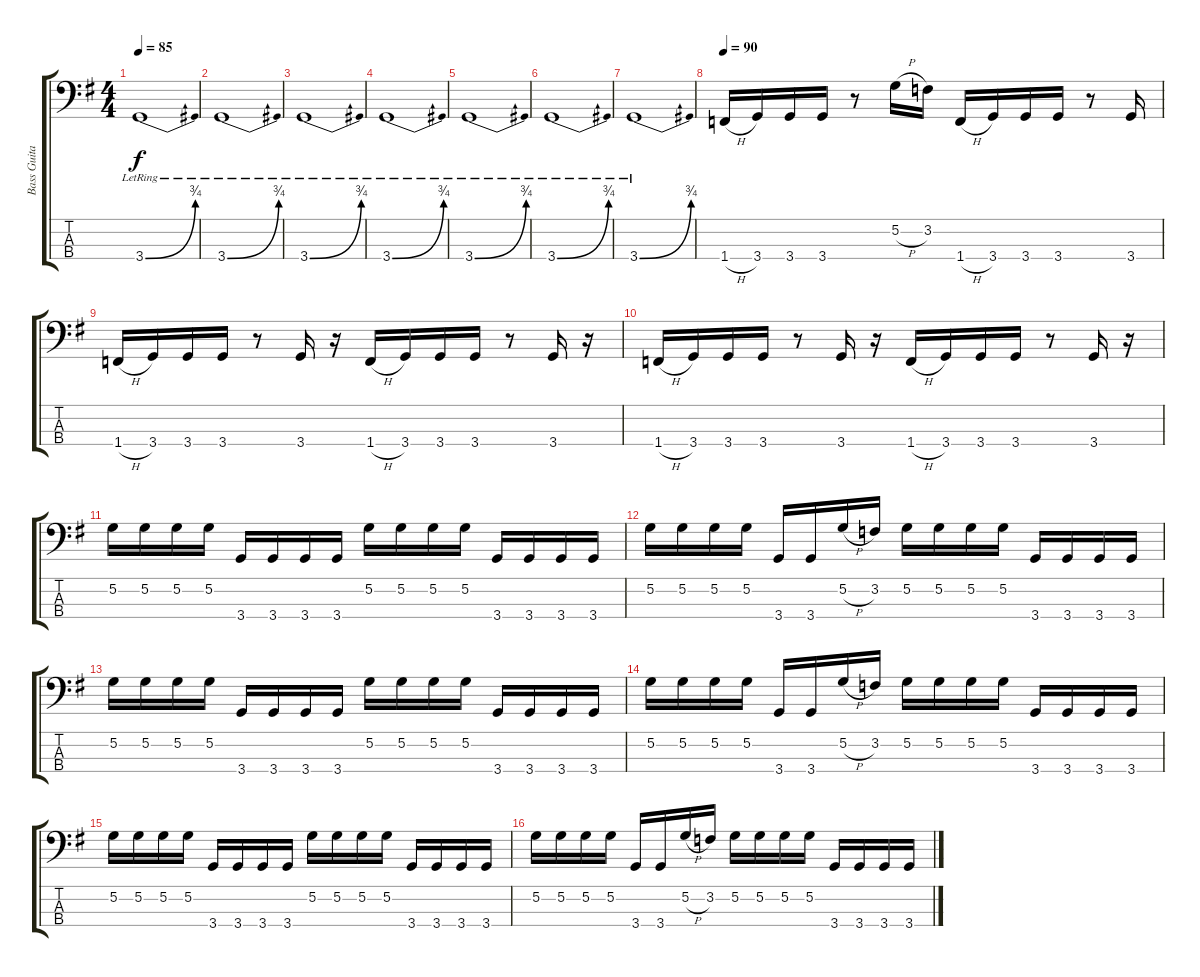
\track ("Bass Guitar" "Bass Guita") {instrument electricbassfinger}
\staff {score tabs}
\tuning (G2 D2 A1 E1) {hide}
\ts (4 4)
\tempo 85
\clef f4
\ks g
3.4{be (bend 0 0 60 3) lr}.1{dy f} |
3.4{be (bend 0 0 60 3) lr}.1 |
3.4{be (bend 0 0 60 3) lr}.1 |
3.4{be (bend 0 0 60 3) lr}.1 |
3.4{be (bend 0 0 60 3) lr}.1 |
3.4{be (bend 0 0 60 3) lr}.1 |
3.4{be (bend 0 0 60 3) lr}.1 |
\tempo 90
1.4{h}.16 3.4.16 3.4.16 3.4.16 r.8 5.2{h}.16 3.2.16 1.4{h}.16 3.4.16 3.4.16 3.4.16 r.8 3.4.16 |
1.4{h}.16 3.4.16 3.4.16 3.4.16 r.8 3.4.16 r.16 1.4{h}.16 3.4.16 3.4.16 3.4.16 r.8 3.4.16 r.16 |
1.4{h}.16 3.4.16 3.4.16 3.4.16 r.8 3.4.16 r.16 1.4{h}.16 3.4.16 3.4.16 3.4.16 r.8 3.4.16 r.16 |
5.2.16 5.2.16 5.2.16 5.2.16 3.4.16 3.4.16 3.4.16 3.4.16 5.2.16 5.2.16 5.2.16 5.2.16 3.4.16 3.4.16 3.4.16 3.4.16 |
5.2.16 5.2.16 5.2.16 5.2.16 3.4.16 3.4.16 5.2{h}.16 3.2.16 5.2.16 5.2.16 5.2.16 5.2.16 3.4.16 3.4.16 3.4.16 3.4.16 |
5.2.16 5.2.16 5.2.16 5.2.16 3.4.16 3.4.16 3.4.16 3.4.16 5.2.16 5.2.16 5.2.16 5.2.16 3.4.16 3.4.16 3.4.16 3.4.16 |
5.2.16 5.2.16 5.2.16 5.2.16 3.4.16 3.4.16 5.2{h}.16 3.2.16 5.2.16 5.2.16 5.2.16 5.2.16 3.4.16 3.4.16 3.4.16 3.4.16 |
5.2.16 5.2.16 5.2.16 5.2.16 3.4.16 3.4.16 3.4.16 3.4.16 5.2.16 5.2.16 5.2.16 5.2.16 3.4.16 3.4.16 3.4.16 3.4.16 |
5.2.16 5.2.16 5.2.16 5.2.16 3.4.16 3.4.16 5.2{h}.16 3.2.16 5.2.16 5.2.16 5.2.16 5.2.16 3.4.16 3.4.16 3.4.16 3.4.16
